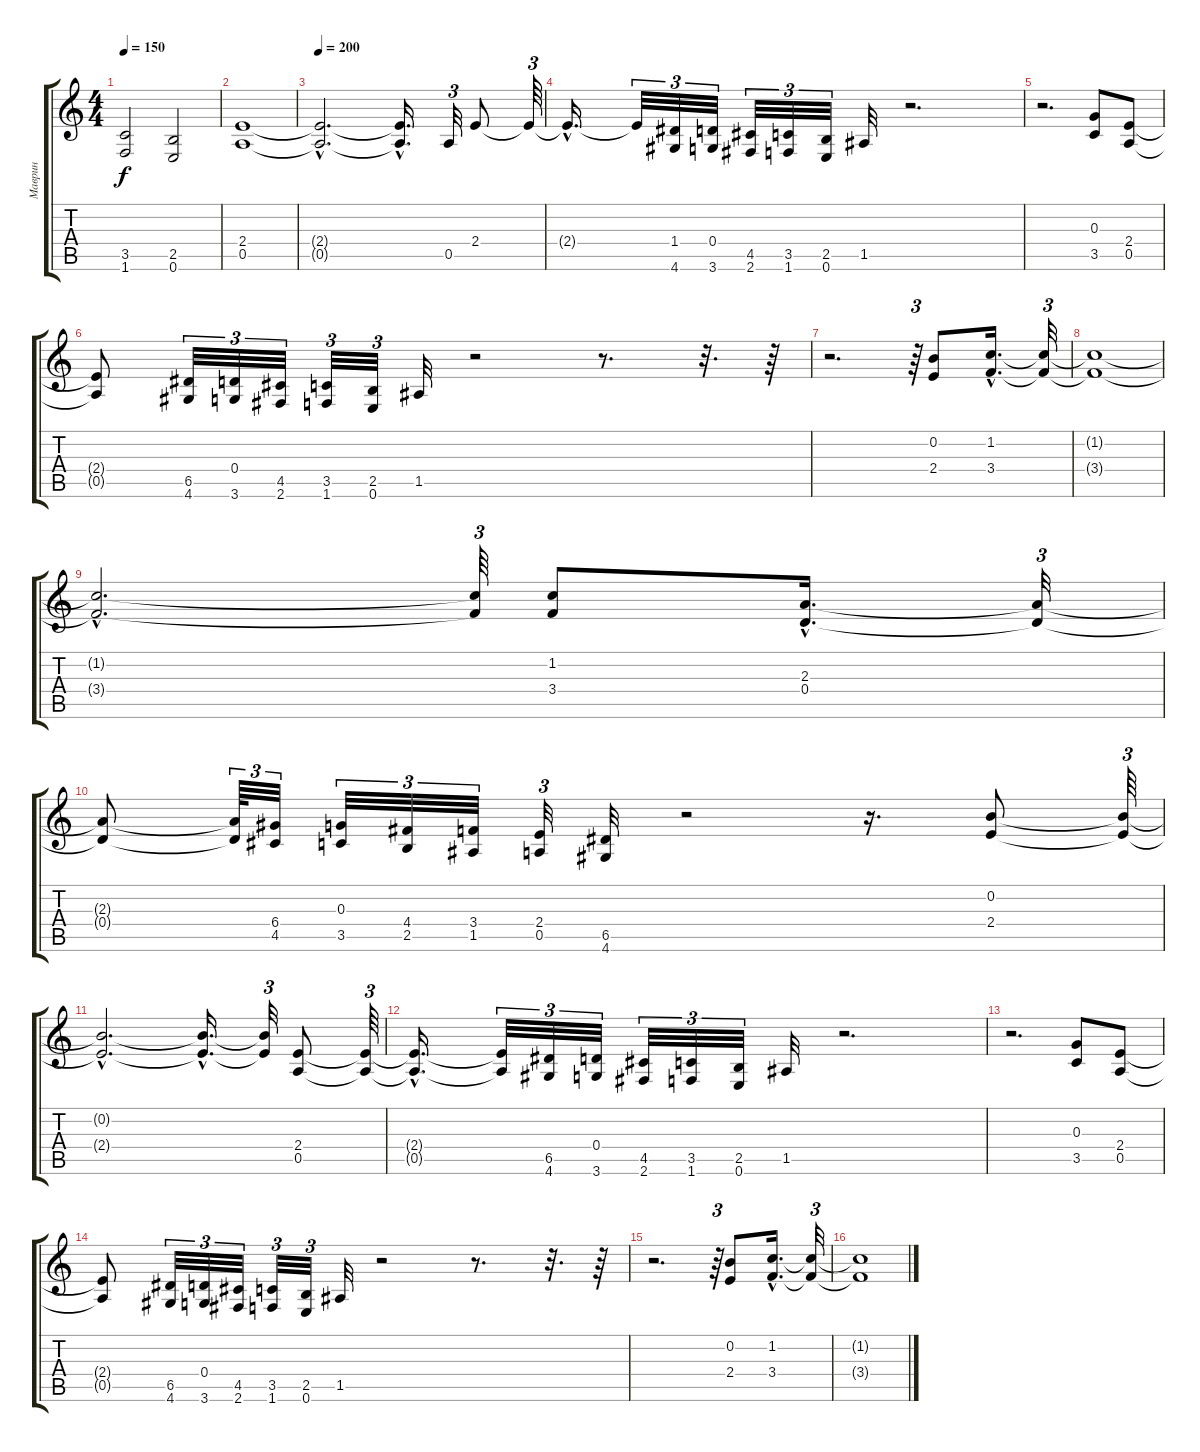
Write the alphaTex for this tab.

\track ("Маврин" "Маврин") {instrument distortionguitar}
\staff {score tabs}
\tuning (E4 B3 G3 D3 A2 E2) {hide}
\ts (4 4)
\tempo 150
\clef g2
\ks c
(3.5 1.6).2{dy f} (2.5 0.6).2 |
(2.4 0.5).1 |
\tempo 200
(2.4{hac t} 0.5{hac t}).2{d} (2.4{t} 0.5{hac t}).16{d} 0.5.32{tu (3 2)} 2.4.8 2.4{t}.64{tu (3 2)} |
2.4{hac t}.16{d} 2.4{t}.32{tu (3 2)} (1.4 4.6).32{tu (3 2)} (0.4 3.6).32{tu (3 2)} (4.5 2.6).32{tu (3 2)} (3.5 1.6).32{tu (3 2)} (2.5 0.6).32{tu (3 2)} 1.5.32 r.2{d} |
r.2{d} (0.3 3.5).8 (2.4 0.5).8 |
(2.4{t} 0.5{t}).8 (6.5 4.6).32{tu (3 2)} (0.4 3.6).32{tu (3 2)} (4.5 2.6).32{tu (3 2)} (3.5 1.6).32{tu (3 2)} (2.5 0.6).32{tu (3 2)} 1.5.32 r.2 r.8{d} r.32{d} r.64 |
r.2{d} r.64{tu (3 2)} (0.2 2.4).8 (1.2{hac} 3.4{hac}).16{d} (1.2{t} 3.4{t}).32{tu (3 2)} |
(1.2{t} 3.4{t}).1 |
(1.2{hac t} 3.4{hac t}).2{d} (1.2{t} 3.4{t}).64{tu (3 2)} (1.2 3.4).8 (2.3{hac} 0.4{hac}).16{d} (2.3{t} 0.4{t}).32{tu (3 2)} |
(2.3{t} 0.4{t}).8 (2.3{t} 0.4{t}).64{tu (3 2)} (6.4 4.5).32{tu (3 2)} (0.3 3.5).32{tu (3 2)} (4.4 2.5).32{tu (3 2)} (3.4 1.5).32{tu (3 2)} (2.4 0.5).32{tu (3 2)} (6.5 4.6).32 r.2 r.16{d} (0.2 2.4).8 (0.2{t} 2.4{t}).64{tu (3 2)} |
(0.2{hac t} 2.4{hac t}).2{d} (0.2{hac t} 2.4{hac t}).16{d} (0.2{t} 2.4{t}).32{tu (3 2)} (2.4 0.5).8 (2.4{t} 0.5{t}).64{tu (3 2)} |
(2.4{hac t} 0.5{hac t}).16{d} (2.4{t} 0.5{t}).32{tu (3 2)} (6.5 4.6).32{tu (3 2)} (0.4 3.6).32{tu (3 2)} (4.5 2.6).32{tu (3 2)} (3.5 1.6).32{tu (3 2)} (2.5 0.6).32{tu (3 2)} 1.5.32 r.2{d} |
r.2{d} (0.3 3.5).8 (2.4 0.5).8 |
(2.4{t} 0.5{t}).8 (6.5 4.6).32{tu (3 2)} (0.4 3.6).32{tu (3 2)} (4.5 2.6).32{tu (3 2)} (3.5 1.6).32{tu (3 2)} (2.5 0.6).32{tu (3 2)} 1.5.32 r.2 r.8{d} r.32{d} r.64 |
r.2{d} r.64{tu (3 2)} (0.2 2.4).8 (1.2{hac} 3.4{hac}).16{d} (1.2{t} 3.4{t}).32{tu (3 2)} |
(1.2{t} 3.4{t}).1
